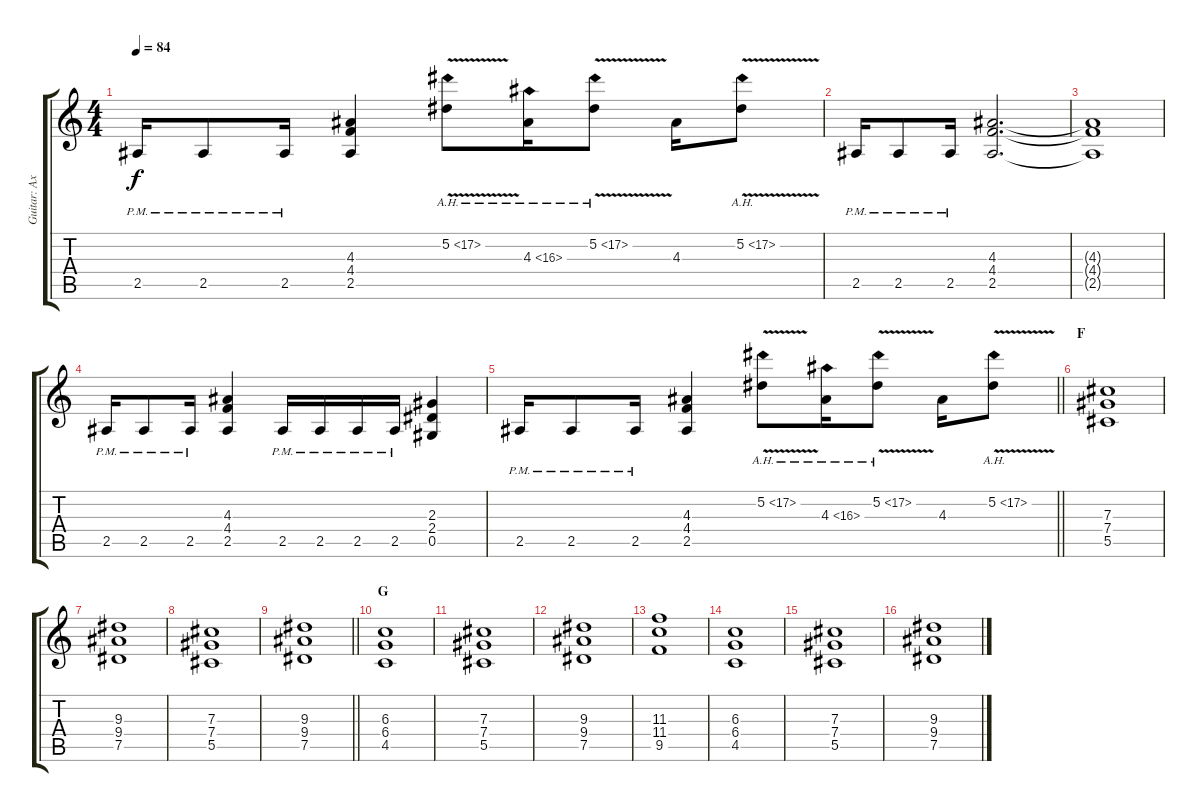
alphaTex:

\track ("Guitar: Axel" "Guitar: Ax") {instrument distortionguitar}
\staff {score tabs}
\tuning (Eb4 Bb3 Gb3 Db3 Ab2 Eb2) {hide}
\ts (4 4)
\tempo 84
\clef g2
\ks c
2.5{pm}.16{dy f} 2.5{pm}.8 2.5{pm}.16 (4.3 4.4 2.5).4 5.2{ah 12 v}.8 4.3{ah 12}.16 5.2{ah 12 v}.8 4.3.16 5.2{ah 12 v}.8 |
2.5{pm}.16 2.5{pm}.8 2.5{pm}.16 (4.3 4.4 2.5).2{d} |
(4.3{t} 4.4{t} 2.5{t}).1 |
2.5{pm}.16 2.5{pm}.8 2.5{pm}.16 (4.3 4.4 2.5).4 2.5{pm}.16 2.5{pm}.16 2.5{pm}.16 2.5{pm}.16 (2.3 2.4 0.5).4 |
\barLineRight lightlight
2.5{pm}.16 2.5{pm}.8 2.5{pm}.16 (4.3 4.4 2.5).4 5.2{ah 12 v}.8 4.3{ah 12}.16 5.2{ah 12 v}.8 4.3.16 5.2{ah 12 v}.8 |
\section ("" "F")
(7.3 7.4 5.5).1 |
(9.3 9.4 7.5).1 |
(7.3 7.4 5.5).1 |
\barLineRight lightlight
(9.3 9.4 7.5).1 |
\section ("" "G")
(6.3 6.4 4.5).1 |
(7.3 7.4 5.5).1 |
(9.3 9.4 7.5).1 |
(11.3 11.4 9.5).1 |
(6.3 6.4 4.5).1 |
(7.3 7.4 5.5).1 |
(9.3 9.4 7.5).1
